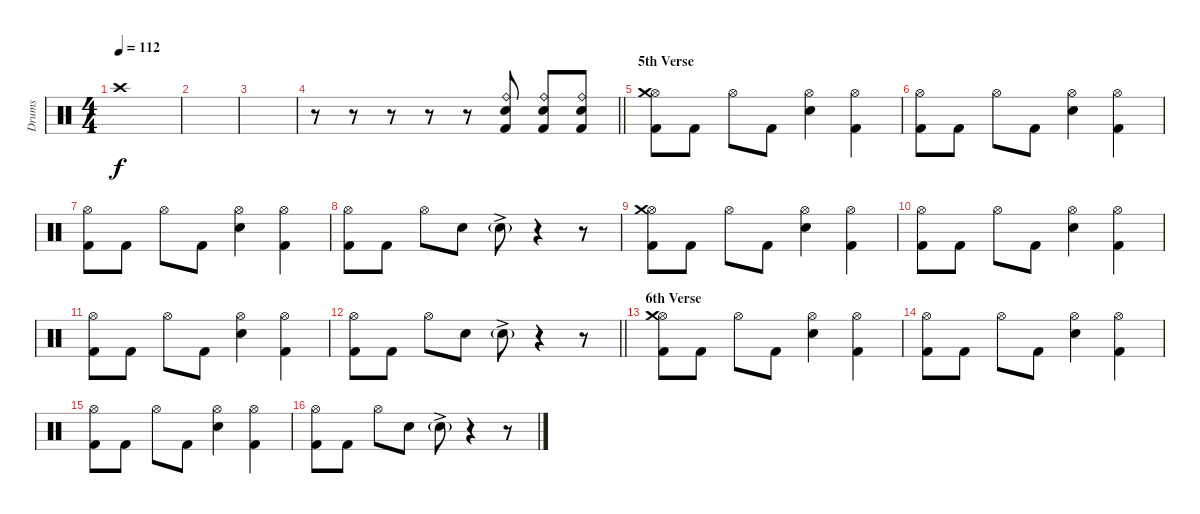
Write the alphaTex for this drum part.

\track ("Drums" "Drums") {instrument percussion}
\staff {score}
\articulation defaults
\ts (4 4)
\tempo 112
\clef neutral
\ks c "Crash high (hit)".1{dy f}
|
|
|
\barLineRight lightlight
r.8 r.8 r.8 r.8 r.8 ("Electric Snare (hit)" "Ride (bell)" "Kick (hit) 2").8 ("Electric Snare (hit)" "Ride (bell)" "Kick (hit) 2").8 ("Electric Snare (hit)" "Ride (bell)" "Kick (hit) 2").8 |
\section ("" "5th Verse")
("Kick (hit) 2" "Hi-Hat (open)" "Crash medium (hit)").8 "Kick (hit) 2".8 "Hi-Hat (open)".8 "Kick (hit) 2".8 ("Electric Snare (hit)" "Hi-Hat (open)").4 ("Kick (hit) 2" "Hi-Hat (open)").4 |
("Kick (hit) 2" "Hi-Hat (open)").8 "Kick (hit) 2".8 "Hi-Hat (open)".8 "Kick (hit) 2".8 ("Electric Snare (hit)" "Hi-Hat (open)").4 ("Kick (hit) 2" "Hi-Hat (open)").4 |
("Kick (hit) 2" "Hi-Hat (open)").8 "Kick (hit) 2".8 "Hi-Hat (open)".8 "Kick (hit) 2".8 ("Electric Snare (hit)" "Hi-Hat (open)").4 ("Kick (hit) 2" "Hi-Hat (open)").4 |
("Kick (hit) 2" "Hi-Hat (open)").8 "Kick (hit) 2".8 "Hi-Hat (open)".8 "Metronome (bell)".8 "Snare (hit)"{g ac}.8 r.4 r.8 |
("Kick (hit) 2" "Hi-Hat (open)" "Crash medium (hit)").8 "Kick (hit) 2".8 "Hi-Hat (open)".8 "Kick (hit) 2".8 ("Electric Snare (hit)" "Hi-Hat (open)").4 ("Kick (hit) 2" "Hi-Hat (open)").4 |
("Kick (hit) 2" "Hi-Hat (open)").8 "Kick (hit) 2".8 "Hi-Hat (open)".8 "Kick (hit) 2".8 ("Electric Snare (hit)" "Hi-Hat (open)").4 ("Kick (hit) 2" "Hi-Hat (open)").4 |
("Kick (hit) 2" "Hi-Hat (open)").8 "Kick (hit) 2".8 "Hi-Hat (open)".8 "Kick (hit) 2".8 ("Electric Snare (hit)" "Hi-Hat (open)").4 ("Kick (hit) 2" "Hi-Hat (open)").4 |
\barLineRight lightlight
("Kick (hit) 2" "Hi-Hat (open)").8 "Kick (hit) 2".8 "Hi-Hat (open)".8 "Metronome (bell)".8 "Snare (hit)"{g ac}.8 r.4 r.8 |
\section ("" "6th Verse")
("Kick (hit) 2" "Hi-Hat (open)" "Crash medium (hit)").8 "Kick (hit) 2".8 "Hi-Hat (open)".8 "Kick (hit) 2".8 ("Electric Snare (hit)" "Hi-Hat (open)").4 ("Kick (hit) 2" "Hi-Hat (open)").4 |
("Kick (hit) 2" "Hi-Hat (open)").8 "Kick (hit) 2".8 "Hi-Hat (open)".8 "Kick (hit) 2".8 ("Electric Snare (hit)" "Hi-Hat (open)").4 ("Kick (hit) 2" "Hi-Hat (open)").4 |
("Kick (hit) 2" "Hi-Hat (open)").8 "Kick (hit) 2".8 "Hi-Hat (open)".8 "Kick (hit) 2".8 ("Electric Snare (hit)" "Hi-Hat (open)").4 ("Kick (hit) 2" "Hi-Hat (open)").4 |
("Kick (hit) 2" "Hi-Hat (open)").8 "Kick (hit) 2".8 "Hi-Hat (open)".8 "Metronome (bell)".8 "Snare (hit)"{g ac}.8 r.4 r.8
